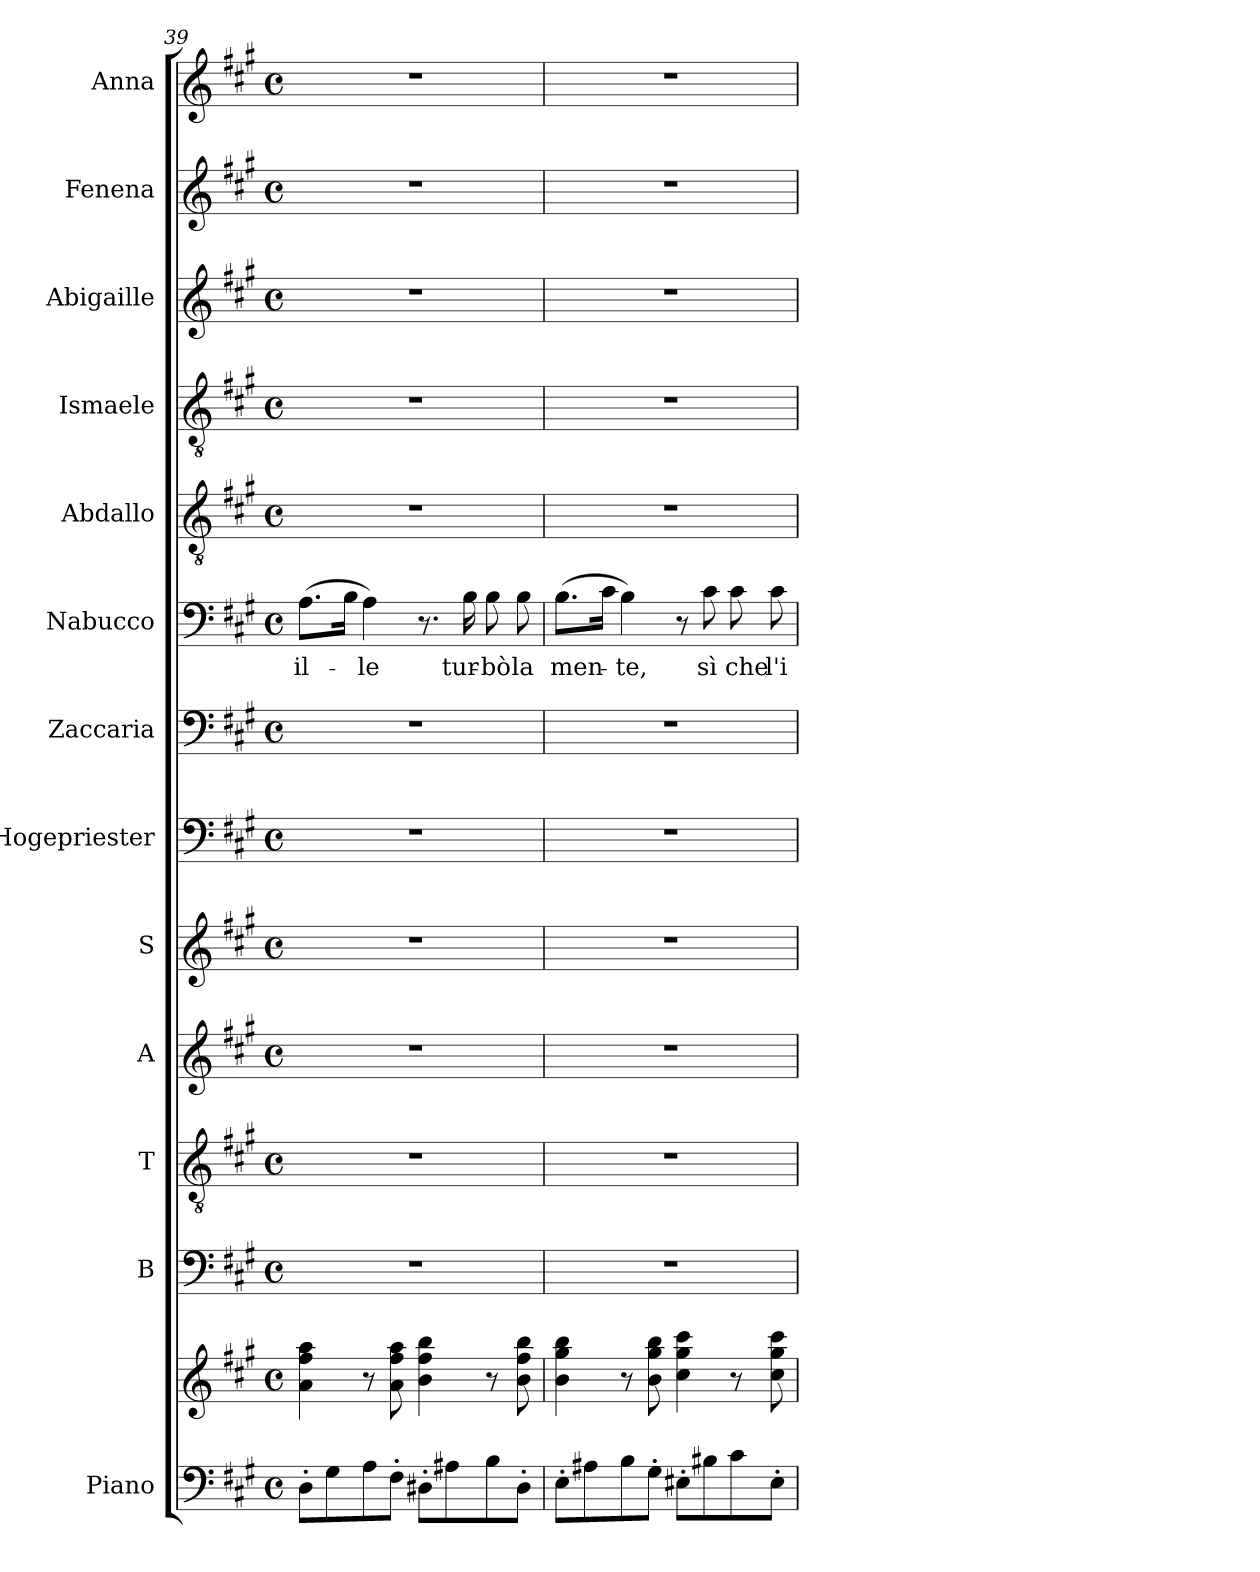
**kern	**kern	**kern	**kern	**kern	**kern	**kern	**kern	**kern	**text	**kern	**kern	**kern	**kern	**kern
*part13	*part13	*part12	*part11	*part10	*part9	*part8	*part7	*part6	*part6	*part5	*part4	*part3	*part2	*part1
*staff14	*staff13	*staff12	*staff11	*staff10	*staff9	*staff8	*staff7	*staff6	*staff6	*staff5	*staff4	*staff3	*staff2	*staff1
*I"Piano	*	*I"B	*I"T	*I"A	*I"S	*I"Hogepriester	*I"Zaccaria	*I"Nabucco	*	*I"Abdallo	*I"Ismaele	*I"Abigaille	*I"Fenena	*I"Anna
*I'Pno	*	*I'B	*I'T	*I'A	*I'S	*	*	*I'B	*	*	*	*	*	*
!!LO:LB:g=z
*clefF4	*clefG2	*clefF4	*clefGv2	*clefG2	*clefG2	*clefF4	*clefF4	*clefF4	*	*clefGv2	*clefGv2	*clefG2	*clefG2	*clefG2
*k[f#c#g#]	*k[f#c#g#]	*k[f#c#g#]	*k[f#c#g#]	*k[f#c#g#]	*k[f#c#g#]	*k[f#c#g#]	*k[f#c#g#]	*k[f#c#g#]	*	*k[f#c#g#]	*k[f#c#g#]	*k[f#c#g#]	*k[f#c#g#]	*k[f#c#g#]
*M4/4	*M4/4	*M4/4	*M4/4	*M4/4	*M4/4	*M4/4	*M4/4	*M4/4	*	*M4/4	*M4/4	*M4/4	*M4/4	*M4/4
*met(c)	*met(c)	*met(c)	*met(c)	*met(c)	*met(c)	*met(c)	*met(c)	*met(c)	*	*met(c)	*met(c)	*met(c)	*met(c)	*met(c)
=39	=39	=39	=39	=39	=39	=39	=39	=39	=39	=39	=39	=39	=39	=39
!	!	!	!	!	!	!	!	!	!LO:LY:b	!	!	!	!	!
8D'\L	4a\ 4ff#\ 4aa\	1r	1r	1r	1r	1r	1r	(8.A\L	-il-	1r	1r	1r	1r	1r
8G#\	.	.	.	.	.	.	.	.	.	.	.	.	.	.
.	.	.	.	.	.	.	.	16B\Jk	.	.	.	.	.	.
!	!	!	!	!	!	!	!	!	!LO:LY:b	!	!	!	!	!
8A\	8r	.	.	.	.	.	.	4A\)	-le	.	.	.	.	.
8F#'\J	8a\ 8ff#\ 8aa\	.	.	.	.	.	.	.	.	.	.	.	.	.
8D#X'\L	4b\ 4ff#\ 4bb\	.	.	.	.	.	.	8.r	.	.	.	.	.	.
8A#X\	.	.	.	.	.	.	.	.	.	.	.	.	.	.
!	!	!	!	!	!	!	!	!	!LO:LY:b	!	!	!	!	!
.	.	.	.	.	.	.	.	16B\	tur-	.	.	.	.	.
!	!	!	!	!	!	!	!	!	!LO:LY:b	!	!	!	!	!
8B\	8r	.	.	.	.	.	.	8B\	-bò	.	.	.	.	.
!	!	!	!	!	!	!	!	!	!LO:LY:b	!	!	!	!	!
8D#'\J	8b\ 8ff#\ 8bb\	.	.	.	.	.	.	8B\	la	.	.	.	.	.
=40	=40	=40	=40	=40	=40	=40	=40	=40	=40	=40	=40	=40	=40	=40
!	!	!	!	!	!	!	!	!	!LO:LY:b	!	!	!	!	!
8E'\L	4b\ 4gg#\ 4bb\	1r	1r	1r	1r	1r	1r	(8.B\L	men-	1r	1r	1r	1r	1r
8A#X\	.	.	.	.	.	.	.	.	.	.	.	.	.	.
.	.	.	.	.	.	.	.	16c#\Jk	.	.	.	.	.	.
!	!	!	!	!	!	!	!	!	!LO:LY:b	!	!	!	!	!
8B\	8r	.	.	.	.	.	.	4B\)	-te,	.	.	.	.	.
8G#'\J	8b\ 8gg#\ 8bb\	.	.	.	.	.	.	.	.	.	.	.	.	.
8E#X'\L	4cc#\ 4gg#\ 4ccc#\	.	.	.	.	.	.	8r	.	.	.	.	.	.
!	!	!	!	!	!	!	!	!	!LO:LY:b	!	!	!	!	!
8B#X\	.	.	.	.	.	.	.	8c#\	sì	.	.	.	.	.
!	!	!	!	!	!	!	!	!	!LO:LY:b	!	!	!	!	!
8c#\	8r	.	.	.	.	.	.	8c#\	che	.	.	.	.	.
!	!	!	!	!	!	!	!	!	!LO:LY:b	!	!	!	!	!
8E#'\J	8cc#\ 8gg#\ 8ccc#\	.	.	.	.	.	.	8c#\	l'i-	.	.	.	.	.
=	=	=	=	=	=	=	=	=	=	=	=	=	=	=
*-	*-	*-	*-	*-	*-	*-	*-	*-	*-	*-	*-	*-	*-	*-
